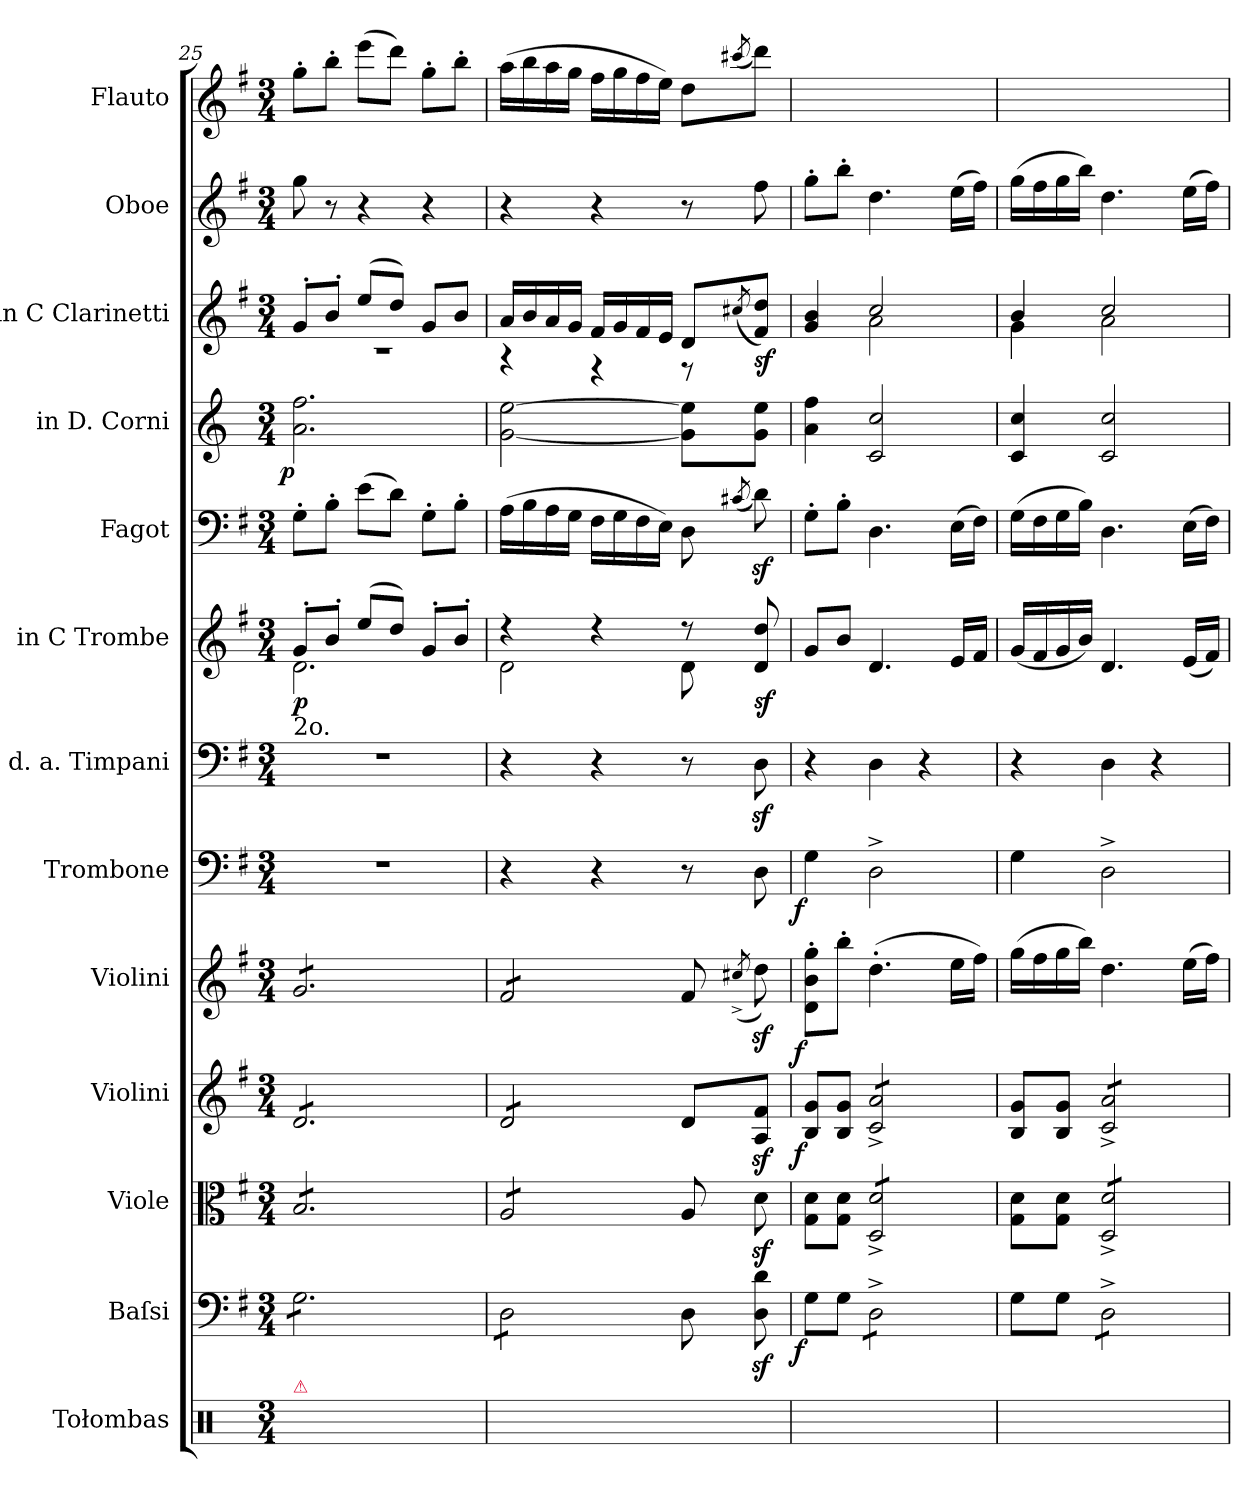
**kern	**kern	**dynam	**kern	**kern	**dynam	**kern	**dynam	**kern	**dynam	**kern	**kern	**dynam	**kern	**kern	**dynam	**kern	**dynam	**kern	**kern
*part13	*part12	*part12	*part11	*part10	*part10	*part9	*part9	*part8	*part8	*part7	*part6	*part6	*part5	*part4	*part4	*part3	*part3	*part2	*part1
*staff13	*staff12	*staff12	*staff11	*staff10	*staff10	*staff9	*staff9	*staff8	*staff8	*staff7	*staff6	*staff6	*staff5	*staff4	*staff4	*staff3	*staff3	*staff2	*staff1
*I"Tołombas	*I"Baſsi	*	*I"Viole	*I"Violini	*	*I"Violini	*	*I"Trombone	*	*I"d. a. Timpani	*I"in C Trombe	*	*I"Fagot	*I"in D. Corni	*	*I"in C Clarinetti	*	*I"Oboe	*I"Flauto
*	*	*	*	*I'Vln	*	*I'Vln	*	*I'Trb	*	*I'Timp	*	*	*	*	*	*I'Cl	*	*I'Ob	*I'Fl
*clefX	*clefF4	*	*clefC3	*clefG2	*	*clefG2	*	*clefF4	*	*clefF4	*clefG2	*	*clefF4	*clefG2	*	*clefG2	*	*clefG2	*clefG2
*	*	*	*	*	*	*	*	*	*	*	*	*	*	*ITrd6c10	*	*	*	*	*
*k[]	*k[f#]	*	*k[f#]	*k[f#]	*	*k[f#]	*	*k[f#]	*	*k[f#]	*k[f#]	*	*k[f#]	*k[f#c#]	*	*k[f#]	*	*k[f#]	*k[f#]
*M3/4	*M3/4	*	*M3/4	*M3/4	*	*M3/4	*	*M3/4	*	*M3/4	*M3/4	*	*M3/4	*M3/4	*	*M3/4	*	*M3/4	*M3/4
=25	=25	=25	=25	=25	=25	=25	=25	=25	=25	=25	=25	=25	=25	=25	=25	=25	=25	=25	=25
*	*	*	*	*	*	*	*	*	*	*	*^	*	*	*	*	*^	*	*	*
!	!	!	!	!	!	!	!	!	!	!	!LO:TX:b:t=2o.	!	!	!	!	!	!	!	!	!	!
!LO:TX:a:color=crimson:t=⚠	!	!	!	!	!	!	!	!	!	!	!	!	!	!	!	!	!	!	!	!	!
!	!	!	!	!	!	!	!	!	!	!	!	!	!LO:DY:b	!	!	!LO:DY:b:rj	!	!	!	!	!
*	*tremolo	*	*	*	*	*	*	*	*	*	*	*	*	*	*	*	*	*	*	*	*
*	*	*	*tremolo	*	*	*	*	*	*	*	*	*	*	*	*	*	*	*	*	*	*
*	*	*	*	*tremolo	*	*	*	*	*	*	*	*	*	*	*	*	*	*	*	*	*
*	*	*	*	*	*	*tremolo	*	*	*	*	*	*	*	*	*	*	*	*	*	*	*
2.ryy	8G\L	.	8B/L	8d/L	.	8g/L	.	2.r	.	2.r	8g'/L	2.d\	p	8G'\L	2.B\ 2.g\	p	8g'>/L	2.r	.	8gg\	8gg'\L
.	8G\	.	8B/	8d/	.	8g/	.	.	.	.	8b'/J	.	.	8B'\J	.	.	8b'>/J	.	.	8r	8bb'\J
.	8G\	.	8B/	8d/	.	8g/	.	.	.	.	(>8ee/L	.	.	(>8e\L	.	.	(>8ee/L	.	.	4r	(>8eee\L
.	8G\	.	8B/	8d/	.	8g/	.	.	.	.	8dd/J)	.	.	8d\J)	.	.	8dd/J)	.	.	.	8ddd\J)
.	8G\	.	8B/	8d/	.	8g/	.	.	.	.	8g'/L	.	.	8G'\L	.	.	8g/L	.	.	4r	8gg'\L
.	8G\J	.	8B/J	8d/J	.	8g/J	.	.	.	.	8b'/J	.	.	8B'\J	.	.	8b/J	.	.	.	8bb'\J
=26	=26	=26	=26	=26	=26	=26	=26	=26	=26	=26	=26	=26	=26	=26	=26	=26	=26	=26	=26	=26	=26
2.ryy	8D\L	.	8A/L	8d/L	.	8f#/L	.	4r	.	4r	4r	2d\	.	(>16A\LL	[2A\ [2f#\	.	16a/LL	4r	.	4r	(>16aa\LL
.	.	.	.	.	.	.	.	.	.	.	.	.	.	16B\	.	.	16b/	.	.	.	16bb\
.	8D\	.	8A/	8d/	.	8f#/	.	.	.	.	.	.	.	16A\	.	.	16a/	.	.	.	16aa\
.	.	.	.	.	.	.	.	.	.	.	.	.	.	16G\JJ	.	.	16g/JJ	.	.	.	16gg\JJ
.	8D\	.	8A/	8d/	.	8f#/	.	4r	.	4r	4r	.	.	16F#\LL	.	.	16f#/LL	4r	.	4r	16ff#\LL
.	.	.	.	.	.	.	.	.	.	.	.	.	.	16G\	.	.	16g/	.	.	.	16gg\
.	8D\J	.	8A/J	8d/J	.	8f#/J	.	.	.	.	.	.	.	16F#\	.	.	16f#/	.	.	.	16ff#\
*	*	*	*	*	*	*Xtremolo	*	*	*	*	*	*	*	*	*	*	*	*	*	*	*
*	*	*	*	*Xtremolo	*	*	*	*	*	*	*	*	*	*	*	*	*	*	*	*	*
*	*	*	*Xtremolo	*	*	*	*	*	*	*	*	*	*	*	*	*	*	*	*	*	*
*	*Xtremolo	*	*	*	*	*	*	*	*	*	*	*	*	*	*	*	*	*	*	*	*
.	.	.	.	.	.	.	.	.	.	.	.	.	.	16E\JJ)	.	.	16e/JJ	.	.	.	16ee\JJ)
.	8D\	.	8A/	8d/L	.	8f#/	.	8r	.	8r	8r	8d\	.	8D\	8A]\ 8f#]\L	.	8d/L	8r	.	8r	8dd\L
.	.	.	.	.	.	(<8qcc#X^>/	.	.	.	.	.	.	.	(<8qc#X/	.	.	(<8qcc#X/	.	.	.	(>8qccc#X/
!	!	!	!	!	!	!	!	!	!	!	!	!	!LO:DY:b	!	!	!	!	!	!LO:DY:b	!	!
.	8Dz<\ 8dz<\	.	8dz<\	8Az</ 8f#z</J	.	8ddz<\)	.	8D\	.	8Dz<\	8d/ 8dd/	8ryy	sf	8dz<\)	8A\ 8f#\J	.	8f#/ 8dd/J)	8ryy	sf	8ff#\	8ddd\J)
=27	=27	=27	=27	=27	=27	=27	=27	=27	=27	=27	=27	=27	=27	=27	=27	=27	=27	=27	=27	=27	=27
!	!	!	!	!	!	!	!	!	!	!	!LO:TX:b:t=due	!	!	!	!	!	!	!	!	!	!
!	!	!LO:DY:b:rj	!	!	!LO:DY:b:rj	!	!LO:DY:b:rj	!	!LO:DY:b:rj	!	!	!	!	!	!	!	!	!	!	!	!
*	*	*	*	*	*	*	*	*	*	*	*v	*v	*	*	*	*	*	*	*	*	*
2.ryy	8G\L	f	8G\ 8d\L	8B/ 8g/L	f	8d'\ 8b'\ 8gg'\L	f	4G\	f	4r	8g/L	.	8G'\L	4B\ 4g\	.	4g/ 4b/	4ryy	.	8gg'\L	2.ryy
.	8G\J	.	8G\ 8d\J	8B/ 8g/J	.	8bb'\J	.	.	.	.	8b/J	.	8B'\J	.	.	.	.	.	8bb'\J	.
*	*tremolo	*	*	*	*	*	*	*	*	*	*	*	*	*	*	*	*	*	*	*
*	*	*	*tremolo	*	*	*	*	*	*	*	*	*	*	*	*	*	*	*	*	*
*	*	*	*	*tremolo	*	*	*	*	*	*	*	*	*	*	*	*	*	*	*	*
.	8D^<\L	.	8D^</ 8d^</L	8c^</ 8a^</L	.	(>4.dd'\	.	2D^<\	.	4D\	4.d/	.	4.D\	2D/ 2d/	.	2cc/	2a\	.	4.dd\	.
.	8D^<\	.	8D^</ 8d^</	8c^</ 8a^</	.	.	.	.	.	.	.	.	.	.	.	.	.	.	.	.
.	8D^<\	.	8D^</ 8d^</	8c^</ 8a^</	.	.	.	.	.	4r	.	.	.	.	.	.	.	.	.	.
.	8D^<\J	.	8D^</ 8d^</J	8c^</ 8a^</J	.	16ee\LL	.	.	.	.	16e/LL	.	(>16E\LL	.	.	.	.	.	(>16ee\LL	.
*	*	*	*	*Xtremolo	*	*	*	*	*	*	*	*	*	*	*	*	*	*	*	*
*	*	*	*Xtremolo	*	*	*	*	*	*	*	*	*	*	*	*	*	*	*	*	*
*	*Xtremolo	*	*	*	*	*	*	*	*	*	*	*	*	*	*	*	*	*	*	*
.	.	.	.	.	.	16ff#\JJ)	.	.	.	.	16f#/JJ	.	16F#\JJ)	.	.	.	.	.	16ff#\JJ)	.
=28	=28	=28	=28	=28	=28	=28	=28	=28	=28	=28	=28	=28	=28	=28	=28	=28	=28	=28	=28	=28
2.ryy	8G\L	.	8G\ 8d\L	8B/ 8g/L	.	(>16gg\LL	.	4G\	.	4r	(<16g/LL	.	(>16G\LL	4D/ 4d/	.	4b/	4g\	.	(>16gg\LL	2.ryy
.	.	.	.	.	.	16ff#\	.	.	.	.	16f#/	.	16F#\	.	.	.	.	.	16ff#\	.
.	8G\J	.	8G\ 8d\J	8B/ 8g/J	.	16gg\	.	.	.	.	16g/	.	16G\	.	.	.	.	.	16gg\	.
.	.	.	.	.	.	16bb\JJ)	.	.	.	.	16b/JJ)	.	16B\JJ)	.	.	.	.	.	16bb\JJ)	.
*	*tremolo	*	*	*	*	*	*	*	*	*	*	*	*	*	*	*	*	*	*	*
*	*	*	*tremolo	*	*	*	*	*	*	*	*	*	*	*	*	*	*	*	*	*
*	*	*	*	*tremolo	*	*	*	*	*	*	*	*	*	*	*	*	*	*	*	*
.	8D^<\L	.	8D^</ 8d^</L	8c^</ 8a^</L	.	4.dd\	.	2D^<\	.	4D\	4.d/	.	4.D\	2D/ 2d/	.	2cc/	2a\	.	4.dd\	.
.	8D^<\	.	8D^</ 8d^</	8c^</ 8a^</	.	.	.	.	.	.	.	.	.	.	.	.	.	.	.	.
.	8D^<\	.	8D^</ 8d^</	8c^</ 8a^</	.	.	.	.	.	4r	.	.	.	.	.	.	.	.	.	.
.	8D^<\J	.	8D^</ 8d^</J	8c^</ 8a^</J	.	(>16ee\LL	.	.	.	.	(<16e/LL	.	(>16E\LL	.	.	.	.	.	(>16ee\LL	.
*	*	*	*	*Xtremolo	*	*	*	*	*	*	*	*	*	*	*	*	*	*	*	*
*	*	*	*Xtremolo	*	*	*	*	*	*	*	*	*	*	*	*	*	*	*	*	*
*	*Xtremolo	*	*	*	*	*	*	*	*	*	*	*	*	*	*	*	*	*	*	*
.	.	.	.	.	.	16ff#\JJ)	.	.	.	.	16f#/JJ)	.	16F#\JJ)	.	.	.	.	.	16ff#\JJ)	.
*	*	*	*	*	*	*	*	*	*	*	*	*	*	*	*	*v	*v	*	*	*
=	=	=	=	=	=	=	=	=	=	=	=	=	=	=	=	=	=	=	=
*-	*-	*-	*-	*-	*-	*-	*-	*-	*-	*-	*-	*-	*-	*-	*-	*-	*-	*-	*-
